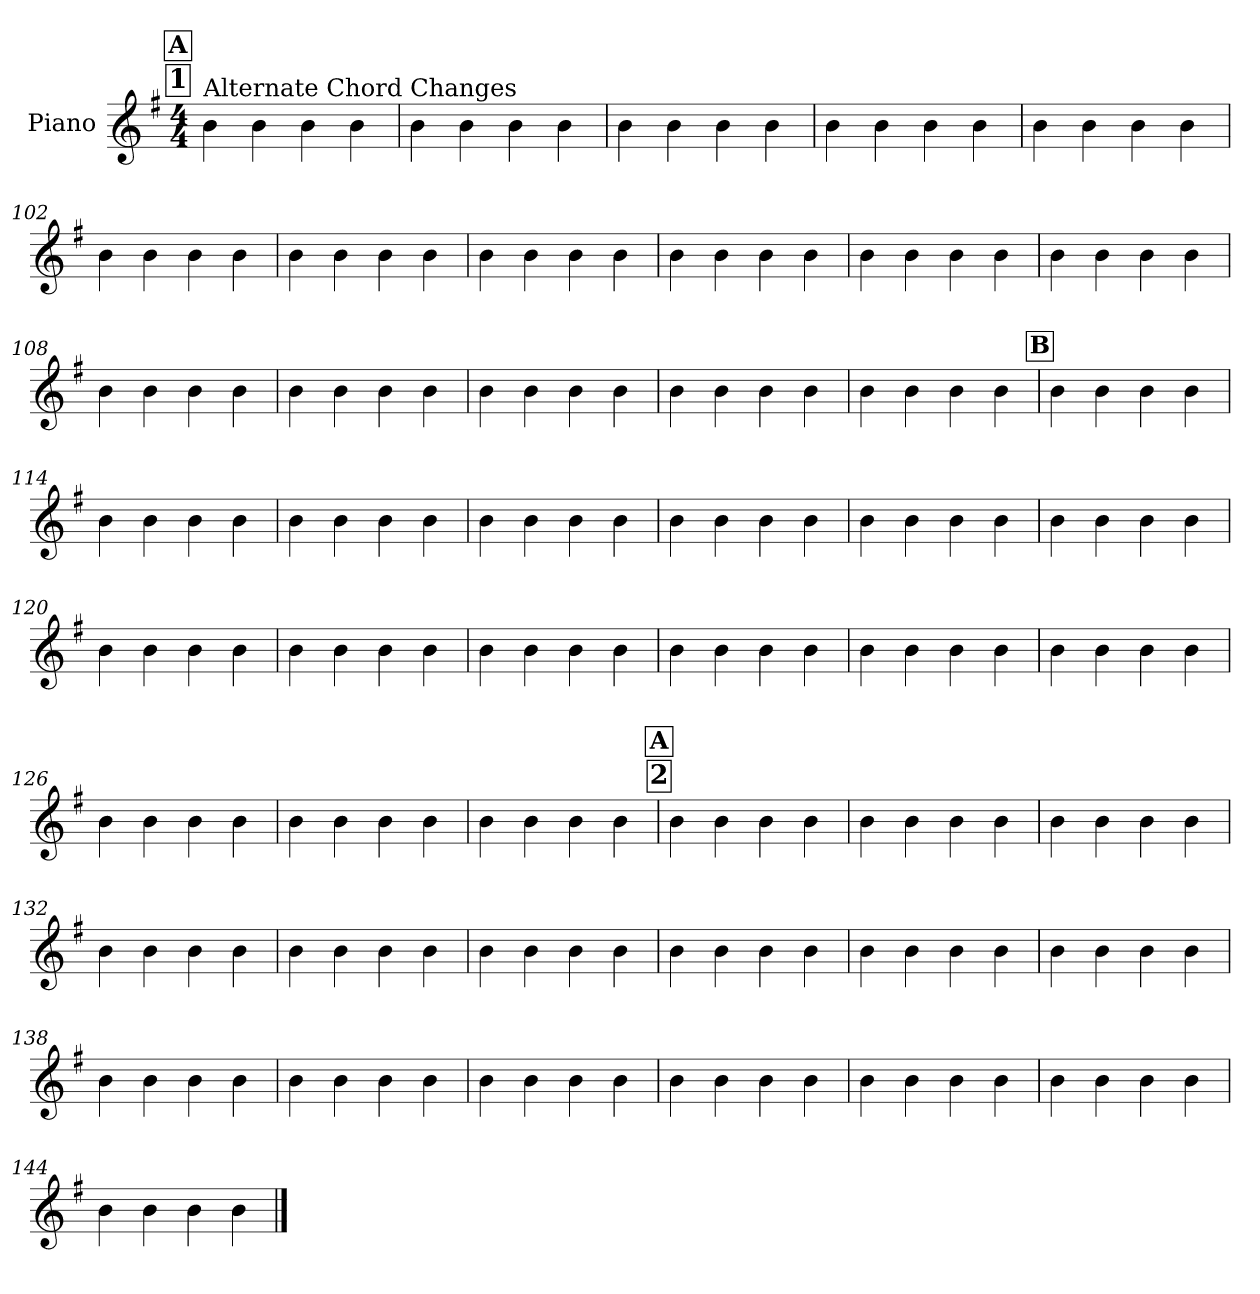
**kern
*part1
*staff1
*I"Piano
*I'Pno.
!!LO:PB:g=z
*clefG2
*k[f#]
*M4/4
!!LO:REH:place=s1:a:t=1
!!LO:REH:place=s1:a:fs=12:t=A
=97
!LO:TX:a:t=Alternate Chord Changes
4b
4b
4b
4b
=98
4b
4b
4b
4b
=99
4b
4b
4b
4b
=100
4b
4b
4b
4b
=101
4b
4b
4b
4b
=102
4b
4b
4b
4b
=103
4b
4b
4b
4b
!!LO:LB:g=z
=104
4b
4b
4b
4b
=105
4b
4b
4b
4b
=106
4b
4b
4b
4b
=107
4b
4b
4b
4b
=108
4b
4b
4b
4b
=109
4b
4b
4b
4b
=110
4b
4b
4b
4b
!!LO:LB:g=z
=111
4b
4b
4b
4b
=112
4b
4b
4b
4b
!!LO:REH:place=s1:a:fs=12:t=B
=113
4b
4b
4b
4b
=114
4b
4b
4b
4b
=115
4b
4b
4b
4b
=116
4b
4b
4b
4b
=117
4b
4b
4b
4b
!!LO:LB:g=z
=118
4b
4b
4b
4b
=119
4b
4b
4b
4b
=120
4b
4b
4b
4b
=121
4b
4b
4b
4b
=122
4b
4b
4b
4b
=123
4b
4b
4b
4b
=124
4b
4b
4b
4b
!!LO:LB:g=z
=125
4b
4b
4b
4b
=126
4b
4b
4b
4b
=127
4b
4b
4b
4b
=128
4b
4b
4b
4b
!!LO:REH:place=s1:a:t=2
!!LO:REH:place=s1:a:fs=12:t=A
=129
4b
4b
4b
4b
=130
4b
4b
4b
4b
=131
4b
4b
4b
4b
!!LO:LB:g=z
=132
4b
4b
4b
4b
=133
4b
4b
4b
4b
=134
4b
4b
4b
4b
=135
4b
4b
4b
4b
=136
4b
4b
4b
4b
=137
4b
4b
4b
4b
=138
4b
4b
4b
4b
!!LO:LB:g=z
=139
4b
4b
4b
4b
=140
4b
4b
4b
4b
=141
4b
4b
4b
4b
=142
4b
4b
4b
4b
=143
4b
4b
4b
4b
=144
4b
4b
4b
4b
==
*-
